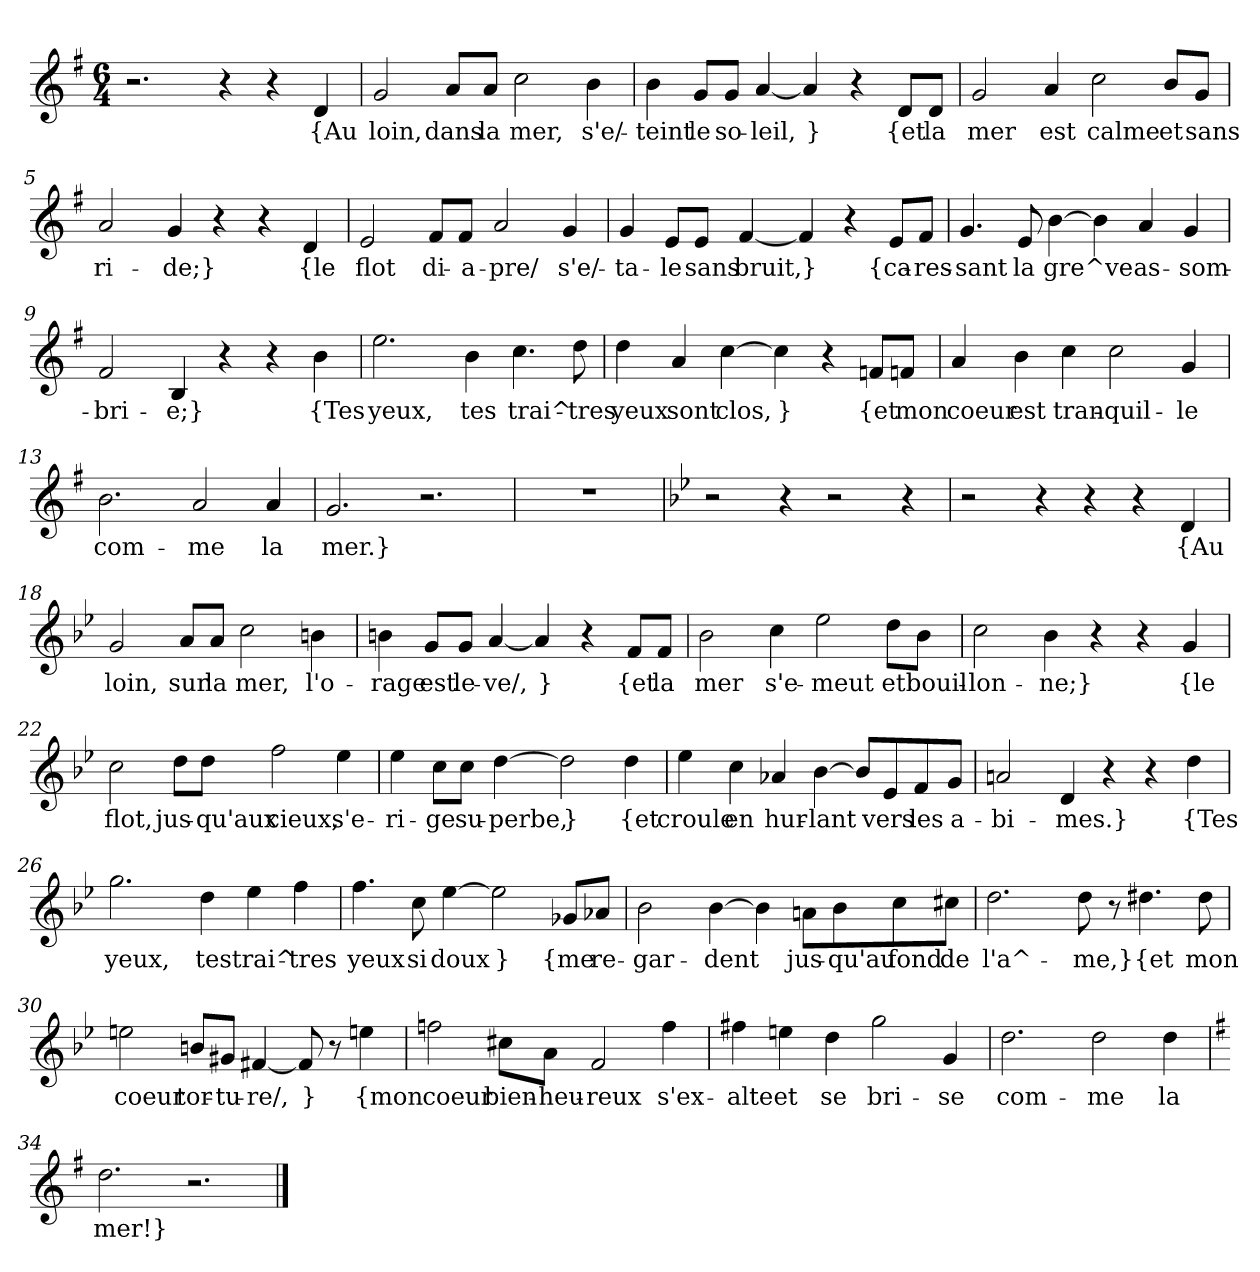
**kern	**text
*part1	*part1
*staff1	*staff1
*clefG2	*
*k[f#]	*
*M6/4	*
=1	=1
2.r	.
4r	.
4r	.
4d	{Au
=2	=2
2g	loin,
8a/L	dans
8a/J	la
2cc	mer,
4b	s'e/-
=3	=3
4b	-teint
8g/L	le
8g/J	so-
[4a	-leil,
4a]	}
4r	.
8d/L	{et
8d/J	la
=4	=4
2g	mer
4a	est
2cc	calme
8b/L	et
8g/J	sans
=5	=5
2a	ri-
4g	-de;}
4r	.
4r	.
4d	{le
=6	=6
2e	flot
8f#/L	di-
8f#/J	-a-
2a	-pre/
4g	s'e/-
=7	=7
4g	-ta-
8e/L	-le
8e/J	sans
[4f#	bruit,
4f#]	}
4r	.
8e/L	{ca-
8f#/J	-res-
=8	=8
4.g	-sant
8e	la
[4b	gre^ve
4b]	.
4a	as-
4g	-som-
=9	=9
2f#	-bri-
4B	-e;}
4r	.
4r	.
4b	{Tes
=10	=10
2.ee	yeux,
4b	tes
4.cc	trai^-
8dd	-tres
=11	=11
4dd	yeux
4a	sont
[4cc	clos,
4cc]	}
4r	.
8fn/L	{et
8fn/J	mon
=12	=12
4a	coeur
4b	est
4cc	tran-
2cc	-quil-
4g	-le
=13	=13
2.b	com-
2a	-me
4a	la
=14	=14
2.g	mer.}
2.r	.
=15	=15
1.r	.
=16	=16
*k[b-e-]	*
2r	.
4r	.
2r	.
4r	.
=17	=17
2r	.
4r	.
4r	.
4r	.
4d	{Au
=18	=18
2g	loin,
8a/L	sur
8a/J	la
2cc	mer,
4bn	l'o-
=19	=19
4bn	-rage
8g/L	est
8g/J	le-
[4a	-ve/,
4a]	}
4r	.
8f/L	{et
8f/J	la
=20	=20
2b-	mer
4cc	s'e-
2ee-	-meut
8dd\L	et
8b-\J	bouil-
=21	=21
2cc	-lon-
4b-	-ne;}
4r	.
4r	.
4g	{le
=22	=22
2cc	flot,
8dd\L	jus-
8dd\J	-qu'aux
2ff	cieux,
4ee-	s'e-
=23	=23
4ee-	-ri-
8cc\L	-ge
8cc\J	su-
[4dd	-perbe,
2dd]	}
4dd	{et
=24	=24
4ee-	croule
4cc	en
4a-X	hur-
[4b-	-lant
8b-/L]	.
8e-/	vers
8f/	les
8g/J	a-
=25	=25
2an	-bi-
4d	-mes.}
4r	.
4r	.
4dd	{Tes
=26	=26
2.gg	yeux,
4dd	tes
4ee-	trai^-
4ff	-tres
=27	=27
4.ff	yeux
8cc	si
[4ee-	doux
2ee-]	}
8g-X/L	{me
8a-X/J	re-
=28	=28
2b-	-gar-
[4b-	-dent
4b-]	.
8an\L	jus-
8b-\	-qu'au
8cc\	fond
8cc#X\J	de
=29	=29
2.dd	l'a^-
8dd	-me,}
8r	.
4.dd#X	{et
8dd#	mon
=30	=30
2een	coeur
8bn/L	tor-
8g#X/J	-tu-
[4f#X	-re/,
8f#]	}
8r	.
4een	{mon
=31	=31
2ffn	coeur
8cc#X\L	bien-
8a\J	-heu-
2f	-reux
4ff	s'ex-
=32	=32
4ff#X	-alte
4een	et
4dd	se
2gg	bri-
4g	-se
=33	=33
2.dd	com-
2dd	-me
4dd	la
=34	=34
*k[f#]	*
2.dd	mer!}
2.r	.
==	==
*-	*-
